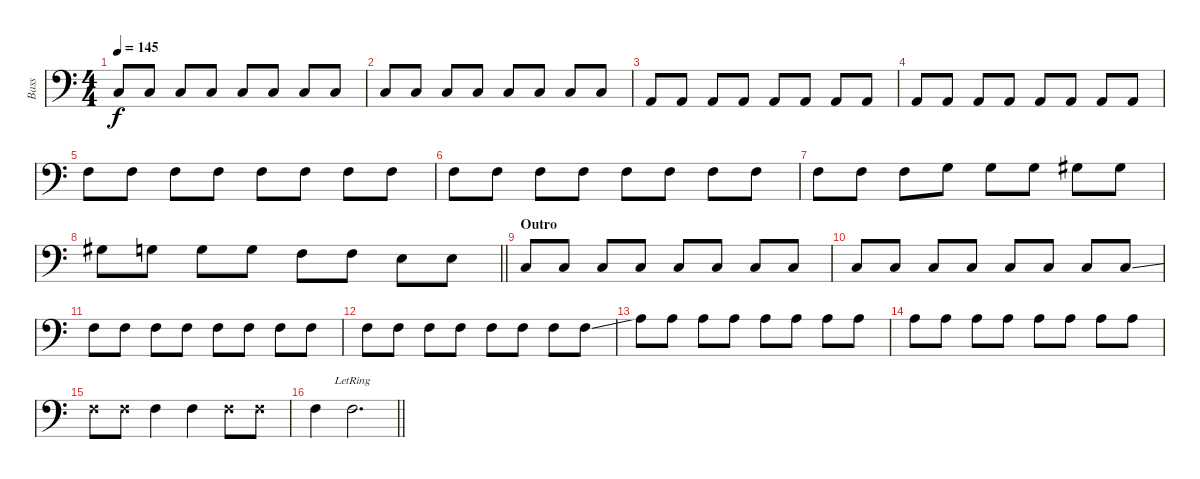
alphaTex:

\track ("Bass" "Bass") {instrument electricbassfinger}
\staff {score}
\tuning (G2 D2 A1 E1) {hide}
\ts (4 4)
\tempo 145
\clef f4
\ks c
3.3.8{dy f} 3.3.8 3.3.8 3.3.8 3.3.8 3.3.8 3.3.8 3.3.8 |
3.3.8 3.3.8 3.3.8 3.3.8 3.3.8 3.3.8 3.3.8 3.3.8 |
0.3.8 0.3.8 0.3.8 0.3.8 0.3.8 0.3.8 0.3.8 0.3.8 |
0.3.8 0.3.8 0.3.8 0.3.8 0.3.8 0.3.8 0.3.8 0.3.8 |
3.2.8 3.2.8 3.2.8 3.2.8 3.2.8 3.2.8 3.2.8 3.2.8 |
3.2.8 3.2.8 3.2.8 3.2.8 3.2.8 3.2.8 3.2.8 3.2.8 |
3.2.8 3.2.8 3.2.8 5.2.8 5.2.8 5.2.8 6.2.8 6.2.8 |
\barLineRight lightlight
6.2.8 5.2.8 5.2.8 5.2.8 3.2.8 3.2.8 2.2.8 2.2.8 |
\section ("" "Outro")
3.3.8 3.3.8 3.3.8 3.3.8 3.3.8 3.3.8 3.3.8 3.3.8 |
3.3.8 3.3.8 3.3.8 3.3.8 3.3.8 3.3.8 3.3.8 3.3{ss}.8 |
8.3.8 3.2.8 3.2.8 3.2.8 3.2.8 3.2.8 3.2.8 3.2.8 |
3.2.8 3.2.8 3.2.8 3.2.8 3.2.8 3.2.8 3.2.8 3.2{ss}.8 |
7.2.8 2.1.8 2.1.8 2.1.8 2.1.8 2.1.8 2.1.8 2.1.8 |
2.1.8 2.1.8 2.1.8 2.1.8 2.1.8 2.1.8 2.1.8 2.1.8 |
3.2{x}.8 3.2{x}.8 3.2.4 3.2.4 3.2{x}.8 3.2{x}.8 |
\barLineRight lightlight
3.2.4 3.2{lr}.2{d}
